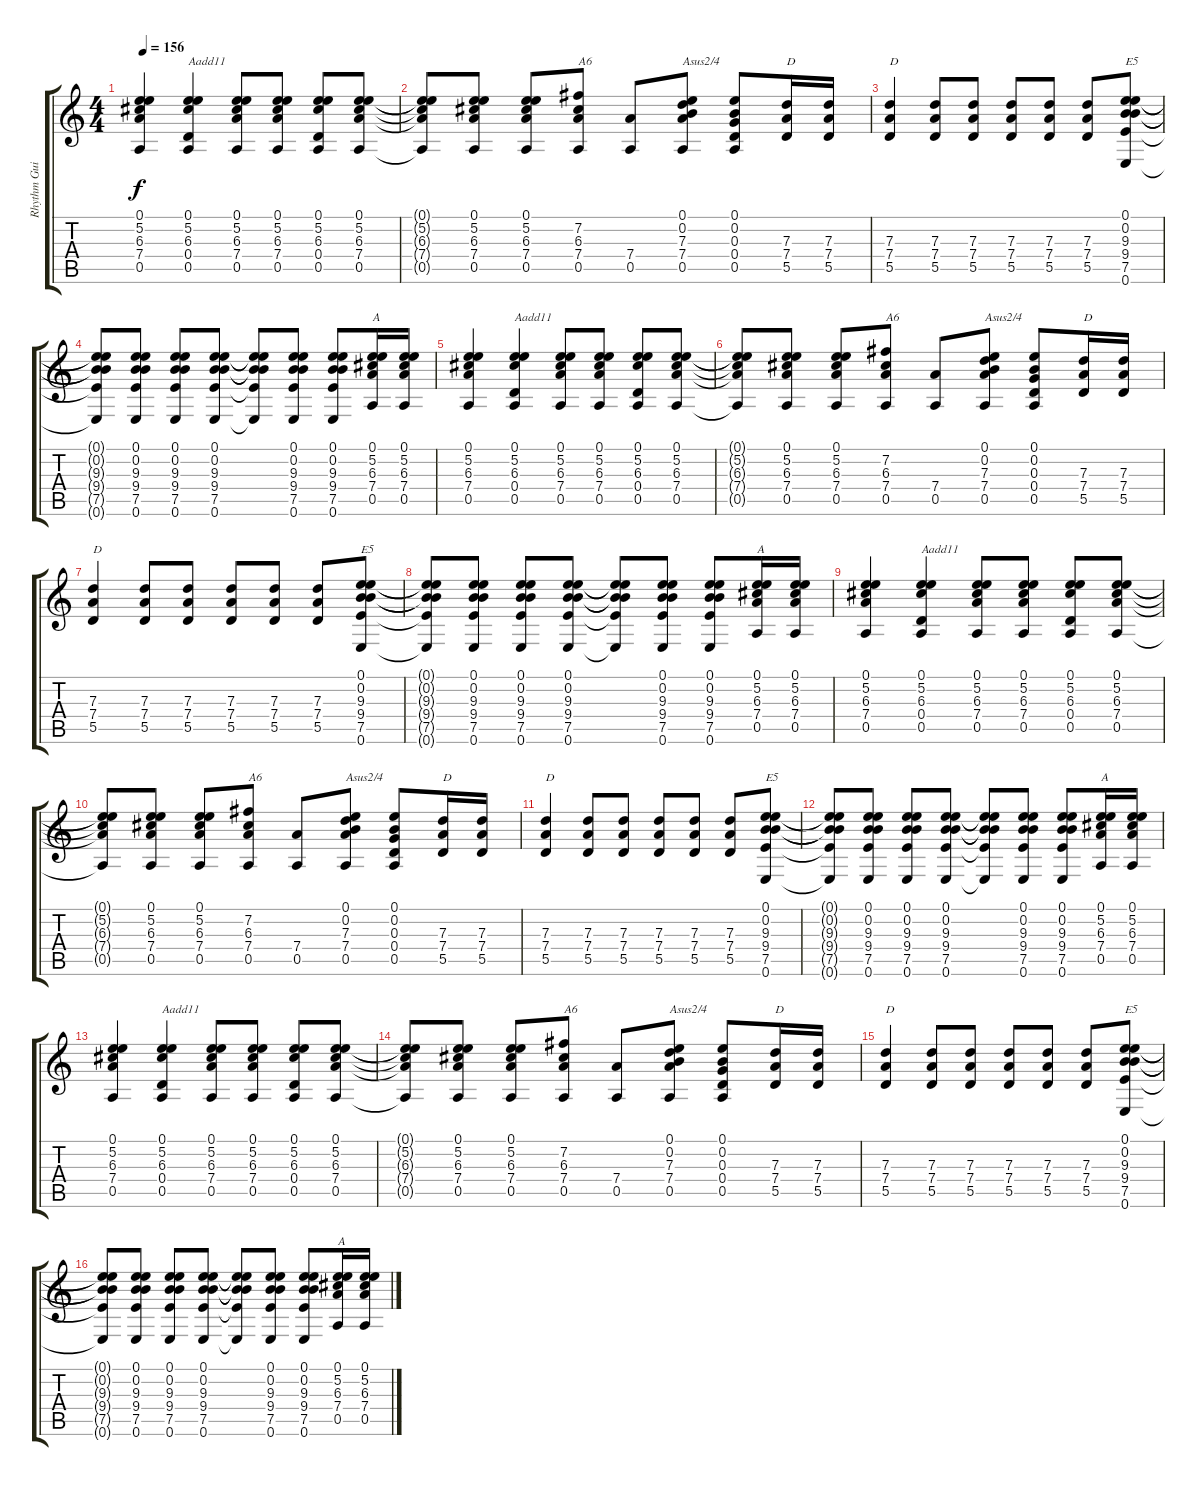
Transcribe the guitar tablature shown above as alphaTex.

\track ("Rhythm Guitar" "Rhythm Gui") {instrument electricguitarjazz}
\staff {score tabs}
\tuning (E4 B3 G3 D3 A2 E2) {hide}
\ts (4 4)
\tempo 156
\clef g2
\ks c
(0.1 5.2 6.3 7.4 0.5).4{dy f} (0.1 5.2 6.3 0.4 0.5).4{txt "Aadd11"} (0.1 5.2 6.3 7.4 0.5).8 (0.1 5.2 6.3 7.4 0.5).8 (0.1 5.2 6.3 0.4 0.5).8 (0.1 5.2 6.3 7.4 0.5).8 |
(0.1{t} 5.2{t} 6.3{t} 7.4{t} 0.5{t}).8 (0.1 5.2 6.3 7.4 0.5).8 (0.1 5.2 6.3 7.4 0.5).8 (7.2 6.3 7.4 0.5).8{txt "A6"} (7.4 0.5).8 (0.1 0.2 7.3 7.4 0.5).8{txt "Asus2/4"} (0.1 0.2 0.3 0.4 0.5).8 (7.3 7.4 5.5).16{txt "D"} (7.3 7.4 5.5).16 |
(7.3 7.4 5.5).4{txt "D"} (7.3 7.4 5.5).8 (7.3 7.4 5.5).8 (7.3 7.4 5.5).8 (7.3 7.4 5.5).8 (7.3 7.4 5.5).8 (0.1 0.2 9.3 9.4 7.5 0.6).8{txt "E5"} |
(0.1{t} 0.2{t} 9.3{t} 9.4{t} 7.5{t} 0.6{t}).8 (0.1 0.2 9.3 9.4 7.5 0.6).8 (0.1 0.2 9.3 9.4 7.5 0.6).8 (0.1 0.2 9.3 9.4 7.5 0.6).8 (0.1{t} 0.2{t} 9.3{t} 9.4{t} 7.5{t} 0.6{t}).8 (0.1 0.2 9.3 9.4 7.5 0.6).8 (0.1 0.2 9.3 9.4 7.5 0.6).8 (0.1 5.2 6.3 7.4 0.5).16{txt "A"} (0.1 5.2 6.3 7.4 0.5).16 |
(0.1 5.2 6.3 7.4 0.5).4 (0.1 5.2 6.3 0.4 0.5).4{txt "Aadd11"} (0.1 5.2 6.3 7.4 0.5).8 (0.1 5.2 6.3 7.4 0.5).8 (0.1 5.2 6.3 0.4 0.5).8 (0.1 5.2 6.3 7.4 0.5).8 |
(0.1{t} 5.2{t} 6.3{t} 7.4{t} 0.5{t}).8 (0.1 5.2 6.3 7.4 0.5).8 (0.1 5.2 6.3 7.4 0.5).8 (7.2 6.3 7.4 0.5).8{txt "A6"} (7.4 0.5).8 (0.1 0.2 7.3 7.4 0.5).8{txt "Asus2/4"} (0.1 0.2 0.3 0.4 0.5).8 (7.3 7.4 5.5).16{txt "D"} (7.3 7.4 5.5).16 |
(7.3 7.4 5.5).4{txt "D"} (7.3 7.4 5.5).8 (7.3 7.4 5.5).8 (7.3 7.4 5.5).8 (7.3 7.4 5.5).8 (7.3 7.4 5.5).8 (0.1 0.2 9.3 9.4 7.5 0.6).8{txt "E5"} |
(0.1{t} 0.2{t} 9.3{t} 9.4{t} 7.5{t} 0.6{t}).8 (0.1 0.2 9.3 9.4 7.5 0.6).8 (0.1 0.2 9.3 9.4 7.5 0.6).8 (0.1 0.2 9.3 9.4 7.5 0.6).8 (0.1{t} 0.2{t} 9.3{t} 9.4{t} 7.5{t} 0.6{t}).8 (0.1 0.2 9.3 9.4 7.5 0.6).8 (0.1 0.2 9.3 9.4 7.5 0.6).8 (0.1 5.2 6.3 7.4 0.5).16{txt "A"} (0.1 5.2 6.3 7.4 0.5).16 |
(0.1 5.2 6.3 7.4 0.5).4 (0.1 5.2 6.3 0.4 0.5).4{txt "Aadd11"} (0.1 5.2 6.3 7.4 0.5).8 (0.1 5.2 6.3 7.4 0.5).8 (0.1 5.2 6.3 0.4 0.5).8 (0.1 5.2 6.3 7.4 0.5).8 |
(0.1{t} 5.2{t} 6.3{t} 7.4{t} 0.5{t}).8 (0.1 5.2 6.3 7.4 0.5).8 (0.1 5.2 6.3 7.4 0.5).8 (7.2 6.3 7.4 0.5).8{txt "A6"} (7.4 0.5).8 (0.1 0.2 7.3 7.4 0.5).8{txt "Asus2/4"} (0.1 0.2 0.3 0.4 0.5).8 (7.3 7.4 5.5).16{txt "D"} (7.3 7.4 5.5).16 |
(7.3 7.4 5.5).4{txt "D"} (7.3 7.4 5.5).8 (7.3 7.4 5.5).8 (7.3 7.4 5.5).8 (7.3 7.4 5.5).8 (7.3 7.4 5.5).8 (0.1 0.2 9.3 9.4 7.5 0.6).8{txt "E5"} |
(0.1{t} 0.2{t} 9.3{t} 9.4{t} 7.5{t} 0.6{t}).8 (0.1 0.2 9.3 9.4 7.5 0.6).8 (0.1 0.2 9.3 9.4 7.5 0.6).8 (0.1 0.2 9.3 9.4 7.5 0.6).8 (0.1{t} 0.2{t} 9.3{t} 9.4{t} 7.5{t} 0.6{t}).8 (0.1 0.2 9.3 9.4 7.5 0.6).8 (0.1 0.2 9.3 9.4 7.5 0.6).8 (0.1 5.2 6.3 7.4 0.5).16{txt "A"} (0.1 5.2 6.3 7.4 0.5).16 |
(0.1 5.2 6.3 7.4 0.5).4 (0.1 5.2 6.3 0.4 0.5).4{txt "Aadd11"} (0.1 5.2 6.3 7.4 0.5).8 (0.1 5.2 6.3 7.4 0.5).8 (0.1 5.2 6.3 0.4 0.5).8 (0.1 5.2 6.3 7.4 0.5).8 |
(0.1{t} 5.2{t} 6.3{t} 7.4{t} 0.5{t}).8 (0.1 5.2 6.3 7.4 0.5).8 (0.1 5.2 6.3 7.4 0.5).8 (7.2 6.3 7.4 0.5).8{txt "A6"} (7.4 0.5).8 (0.1 0.2 7.3 7.4 0.5).8{txt "Asus2/4"} (0.1 0.2 0.3 0.4 0.5).8 (7.3 7.4 5.5).16{txt "D"} (7.3 7.4 5.5).16 |
(7.3 7.4 5.5).4{txt "D"} (7.3 7.4 5.5).8 (7.3 7.4 5.5).8 (7.3 7.4 5.5).8 (7.3 7.4 5.5).8 (7.3 7.4 5.5).8 (0.1 0.2 9.3 9.4 7.5 0.6).8{txt "E5"} |
(0.1{t} 0.2{t} 9.3{t} 9.4{t} 7.5{t} 0.6{t}).8 (0.1 0.2 9.3 9.4 7.5 0.6).8 (0.1 0.2 9.3 9.4 7.5 0.6).8 (0.1 0.2 9.3 9.4 7.5 0.6).8 (0.1{t} 0.2{t} 9.3{t} 9.4{t} 7.5{t} 0.6{t}).8 (0.1 0.2 9.3 9.4 7.5 0.6).8 (0.1 0.2 9.3 9.4 7.5 0.6).8 (0.1 5.2 6.3 7.4 0.5).16{txt "A"} (0.1 5.2 6.3 7.4 0.5).16
